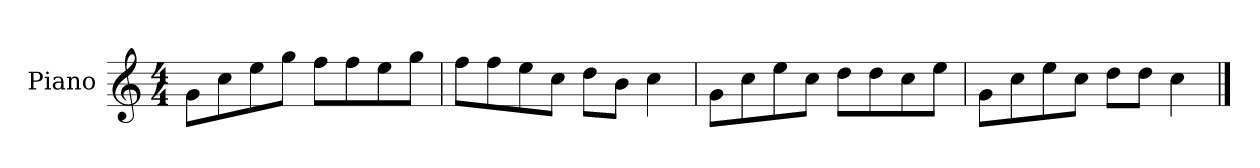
**kern
*part1
*staff1
*I"Piano
*I'P-no
*clefG2
*k[]
*M4/4
*MM90
=1
8g\L
8cc\
8ee\
8gg\J
8ff\L
8ff\
8ee\
8gg\J
=2
8ff\L
8ff\
8ee\
8cc\J
8dd\L
8b\J
4cc\
=3
8g\L
8cc\
8ee\
8cc\J
8dd\L
8dd\
8cc\
8ee\J
=4
8g\L
8cc\
8ee\
8cc\J
8dd\L
8dd\J
4cc\
==
*-
